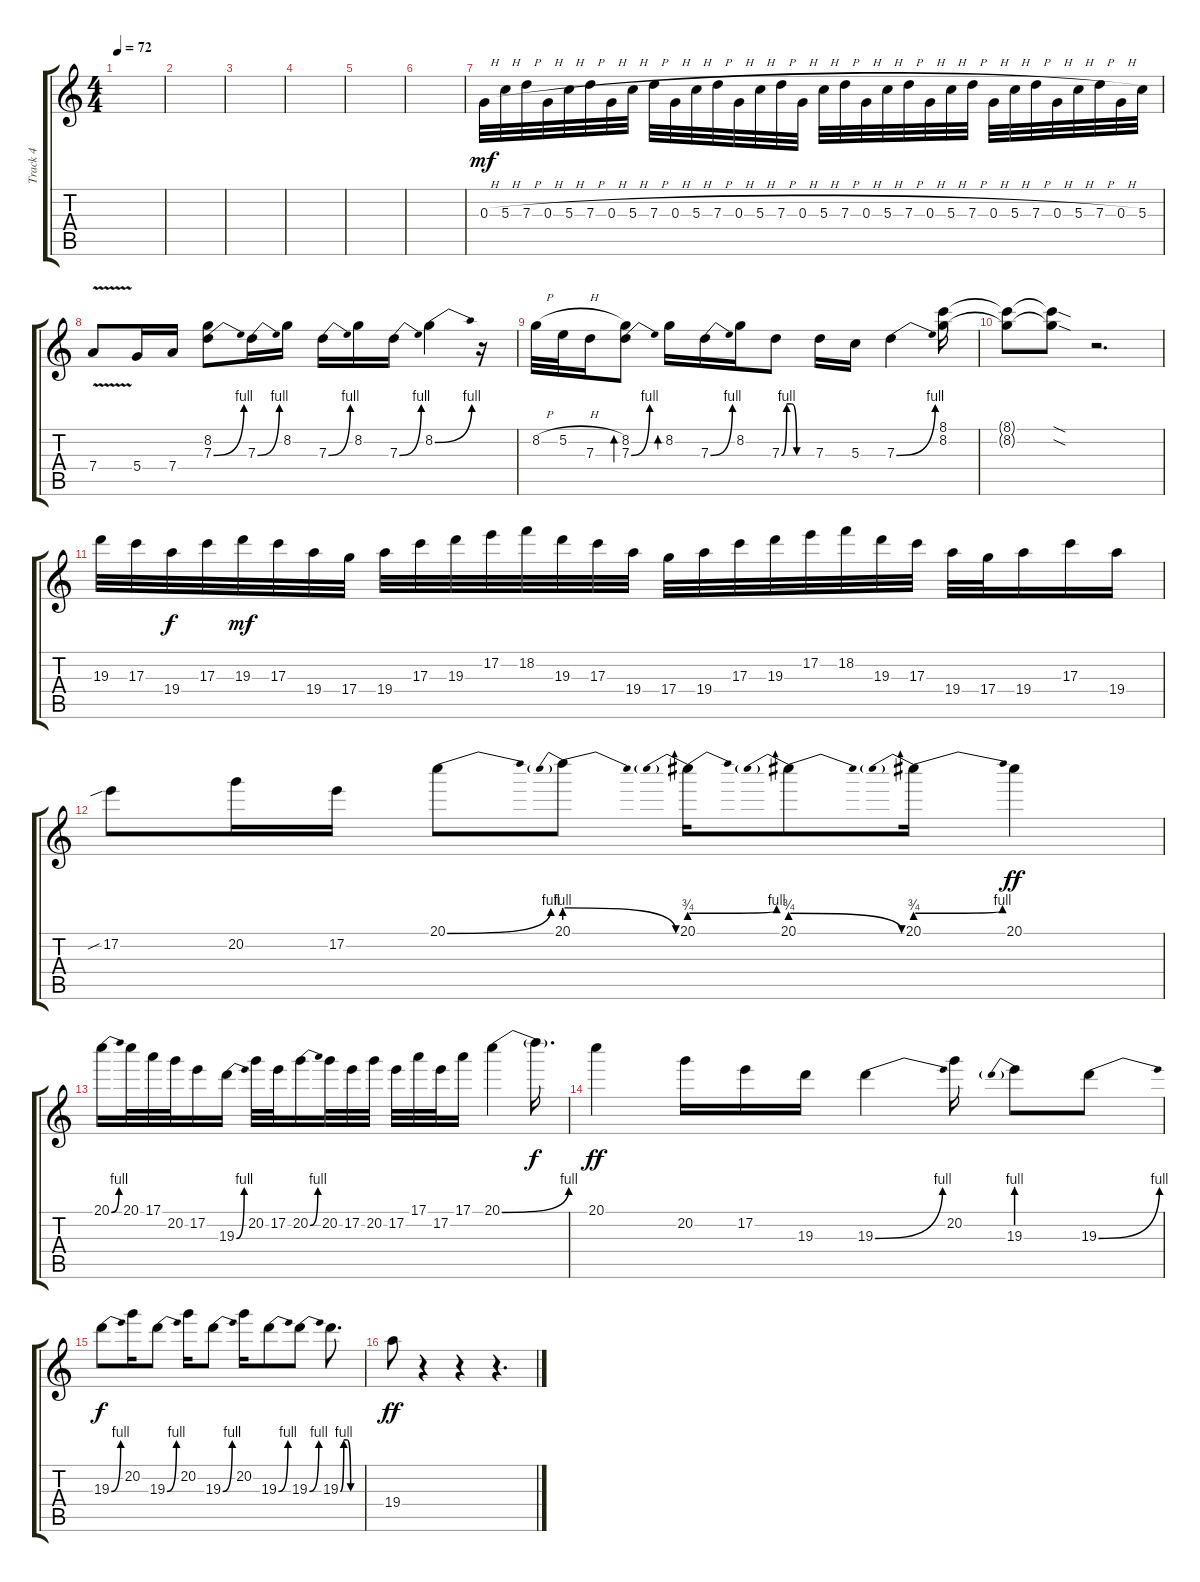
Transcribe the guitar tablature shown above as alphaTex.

\track ("Track 4" "Track 4") {instrument distortionguitar}
\staff {score tabs}
\tuning (E4 B3 G3 D3 A2 E2) {hide}
\ts (4 4)
\tempo 72
\clef g2
\ks c
|
|
|
|
|
|
0.3{h}.32{dy mf} 5.3{h}.32 7.3{h}.32 0.3{h}.32 5.3{h}.32 7.3{h}.32 0.3{h}.32 5.3{h}.32 7.3{h}.32 0.3{h}.32 5.3{h}.32 7.3{h}.32 0.3{h}.32 5.3{h}.32 7.3{h}.32 0.3{h}.32 5.3{h}.32 7.3{h}.32 0.3{h}.32 5.3{h}.32 7.3{h}.32 0.3{h}.32 5.3{h}.32 7.3{h}.32 0.3{h}.32 5.3{h}.32 7.3{h}.32 0.3{h}.32 5.3{h}.32 7.3{h}.32 0.3{h}.32 5.3.32 |
7.4{v}.8 5.4.16 7.4.16 (8.2 7.3{be (bend 0 0 60 4)}).8 7.3{be (bend 0 0 60 4)}.16 8.2.16 7.3{be (bend 0 0 60 4)}.16 8.2.16 7.3{be (bend 0 0 60 4)}.16 8.2{be (bend 0 0 60 4)}.4 r.16 |
8.2{h}.32 5.2{h}.32 7.3.16 (8.2 7.3{be (bend 0 0 60 4)}).8{bd 60} 8.2.16{bd 60} 7.3{be (bend 0 0 60 4)}.16 8.2.16 7.3{be (custom 0 0 10 4 20 4 30 0 60 0)}.8 7.3.16 5.3.16 7.3{be (bend 0 0 60 4)}.4 (8.1 8.2).16 |
(8.1{t} 8.2{t}).8 (8.1{sod t} 8.2{sod t}).8{volume 3} r.2{d} |
19.3.32 17.3.32 19.4.32{dy f} 17.3.32 19.3.32{dy mf} 17.3.32 19.4.32 17.4.32 19.4.32 17.3.32 19.3.32 17.2.32 18.2.32 19.3.32 17.3.32 19.4.32 17.4.32 19.4.32 17.3.32 19.3.32 17.2.32 18.2.32 19.3.32 17.3.32 19.4.32 17.4.32 19.4.16 17.3.16 19.4.16 |
17.2{sib}.8 20.2.16 17.2.16 20.1{be (bend 0 0 60 4)}.8 20.1{be (prebendrelease 0 4 60 0)}.8 20.1{be (prebendbend 0 3 60 4)}.16 20.1{be (prebendrelease 0 3 60 0)}.8 20.1{be (prebendbend 0 3 60 4)}.16 20.1.4{dy ff} |
20.1{be (bend 0 0 60 4)}.16{volume 0} 20.1.32 17.1.32 20.2.32 17.2.16 19.3{be (bend 0 0 60 4)}.16 20.2.32 17.2.32 20.2{be (bend 0 0 60 4)}.16 20.2.32 17.2.32 20.2.32 17.2.32 17.1.32 17.2.32 17.1.16 20.1{be (bend 0 0 60 4)}.4 20.1{t}.16{d dy f} |
20.1.4{dy ff} 20.2.16 17.2.16 19.3.16 19.3{be (bend 0 0 60 4)}.4 20.2.16 19.3{be (prebend 0 4 60 4)}.8 19.3{be (bend 0 0 60 4)}.8 |
19.3{be (bend 0 0 60 4)}.8{dy f} 20.2.16 19.3{be (bend 0 0 60 4)}.8 20.2.16 19.3{be (bend 0 0 60 4)}.8 20.2.16 19.3{be (bend 0 0 60 4)}.8 19.3{be (bend 0 0 60 4)}.8 19.3{be (custom 0 0 10 4 20 4 30 0 60 0)}.8{d} |
19.4.8{dy ff} r.4 r.4 r.4{d}
